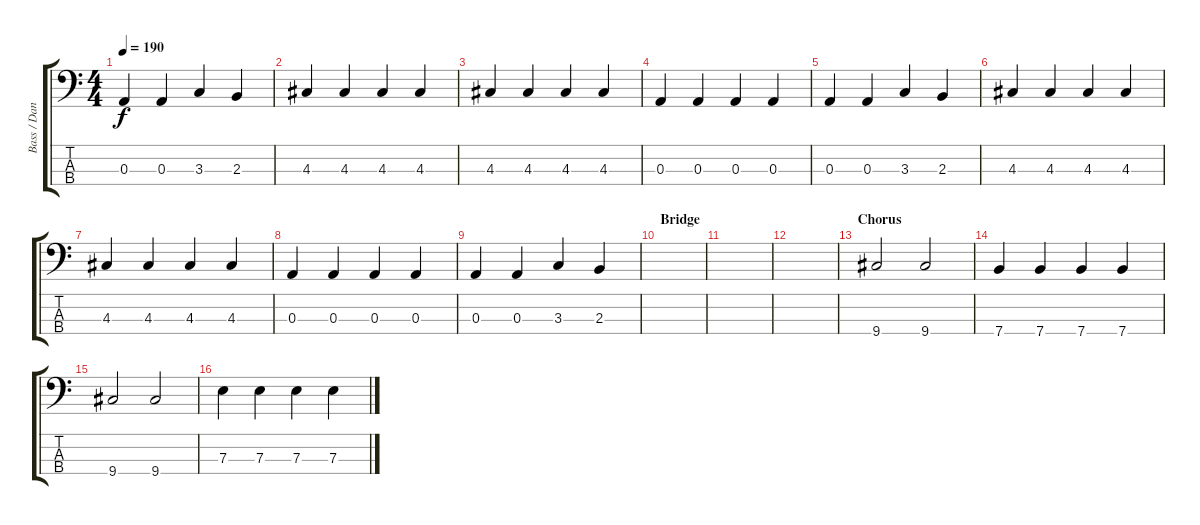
\track ("Bass / Danny" "Bass / Dan") {instrument electricbasspick}
\staff {score tabs}
\tuning (G2 D2 A1 E1) {hide}
\ts (4 4)
\tempo 190
\clef f4
\ks c
0.3.4{dy f} 0.3.4 3.3.4 2.3.4 |
4.3.4 4.3.4 4.3.4 4.3.4 |
4.3.4 4.3.4 4.3.4 4.3.4 |
0.3.4 0.3.4 0.3.4 0.3.4 |
0.3.4 0.3.4 3.3.4 2.3.4 |
4.3.4 4.3.4 4.3.4 4.3.4 |
4.3.4 4.3.4 4.3.4 4.3.4 |
0.3.4 0.3.4 0.3.4 0.3.4 |
0.3.4 0.3.4 3.3.4 2.3.4 |
\section ("" "Bridge")
|
|
|
\section ("" "Chorus")
9.4.2 9.4.2 |
7.4.4 7.4.4 7.4.4 7.4.4 |
9.4.2 9.4.2 |
7.3.4 7.3.4 7.3.4 7.3.4
